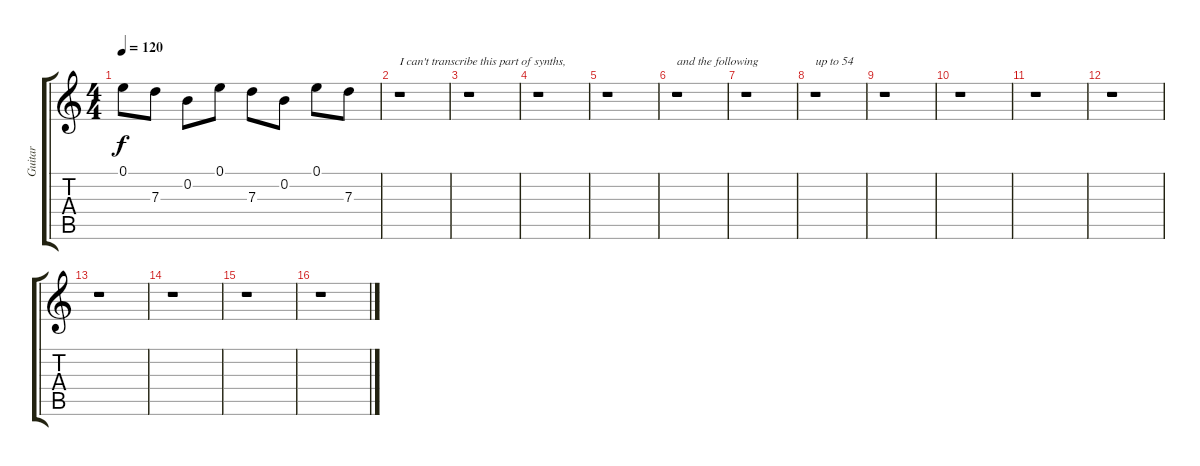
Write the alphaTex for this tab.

\track ("Guitar" "Guitar") {instrument electricguitarclean}
\staff {score tabs}
\tuning (E4 B3 G3 D3 A2 E2) {hide}
\ts (4 4)
\tempo 120
\clef g2
\ks c
0.1.8{dy f} 7.3.8 0.2.8 0.1.8 7.3.8 0.2.8 0.1.8 7.3.8 |
r.1{txt "I can't transcribe this part of synths,"} |
r.1 |
r.1 |
r.1 |
r.1{txt "and the following"} |
r.1 |
r.1{txt "up to 54"} |
r.1 |
r.1 |
r.1 |
r.1 |
r.1 |
r.1 |
r.1 |
r.1
